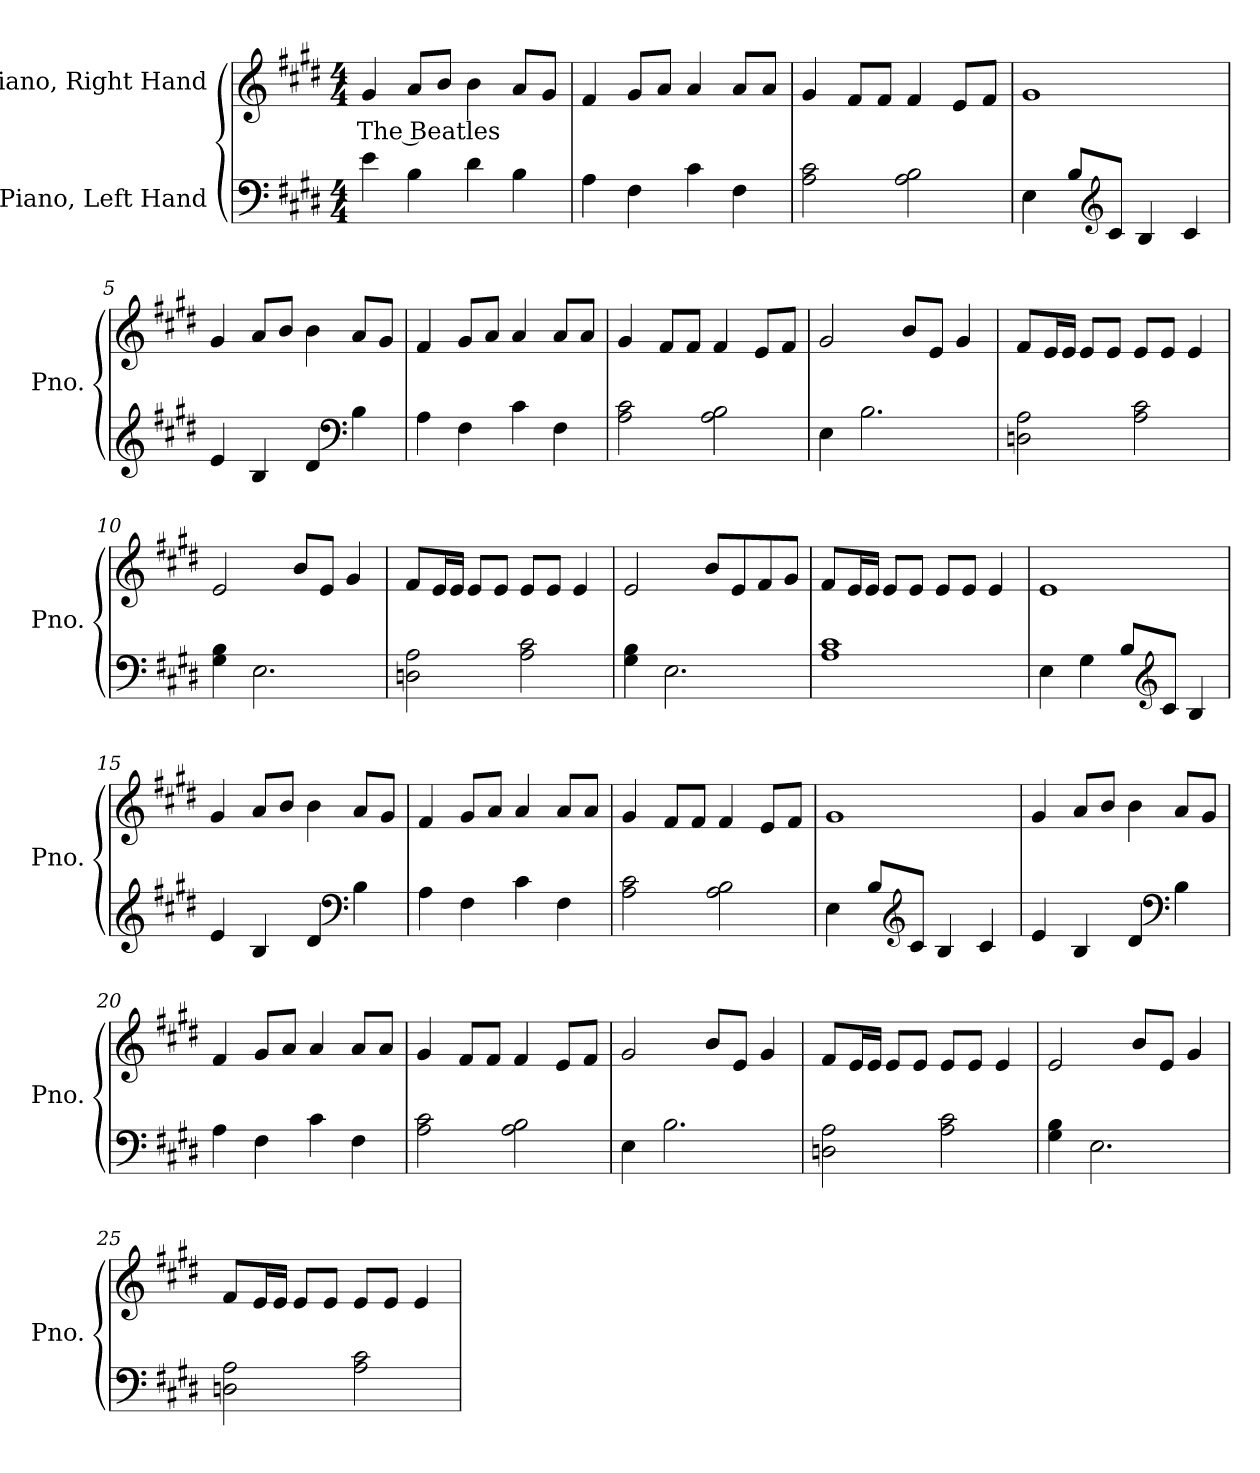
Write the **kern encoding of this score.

**kern	**kern	**text
*part2	*part1	*part1
*staff2	*staff1	*staff1
*I"Piano, Left Hand	*I"Piano, Right Hand	*
*I'Pno.	*I'Pno.	*
*clefF4	*clefG2	*
*k[f#c#g#d#]	*k[f#c#g#d#]	*
*M4/4	*M4/4	*
*MM115	*MM115	*
=1	=1	=1
!	!	!LO:LY:b
4e\	4g#/	The Beatles
4B\	8a/L	.
.	8b/J	.
4d#\	4b\	.
4B\	8a/L	.
.	8g#/J	.
=2	=2	=2
4A\	4f#/	.
4F#\	8g#/L	.
.	8a/J	.
4c#\	4a/	.
4F#\	8a/L	.
.	8a/J	.
=3	=3	=3
2A\ 2c#\	4g#/	.
.	8f#/L	.
.	8f#/J	.
2A\ 2B\	4f#/	.
.	8e/L	.
.	8f#/J	.
=4	=4	=4
4E\	1g#	.
8B/L	.	.
*clefG2	*	*
8c#/J	.	.
4B/	.	.
4c#/	.	.
!!LO:LB:g=z
=5	=5	=5
4e/	4g#/	.
4B/	8a/L	.
.	8b/J	.
4d#/	4b\	.
*clefF4	*	*
4B\	8a/L	.
.	8g#/J	.
=6	=6	=6
4A\	4f#/	.
4F#\	8g#/L	.
.	8a/J	.
4c#\	4a/	.
4F#\	8a/L	.
.	8a/J	.
=7	=7	=7
2A\ 2c#\	4g#/	.
.	8f#/L	.
.	8f#/J	.
2A\ 2B\	4f#/	.
.	8e/L	.
.	8f#/J	.
=8	=8	=8
4E\	2g#/	.
2.B\	.	.
.	8b/L	.
.	8e/J	.
.	4g#/	.
=9	=9	=9
2Dn\ 2A\	8f#/L	.
.	16e/L	.
.	16e/JJ	.
.	8e/L	.
.	8e/J	.
2A\ 2c#\	8e/L	.
.	8e/J	.
.	4e/	.
=10	=10	=10
4G#\ 4B\	2e/	.
2.E\	.	.
.	8b/L	.
.	8e/J	.
.	4g#/	.
!!LO:LB:g=z
=11	=11	=11
2Dn\ 2A\	8f#/L	.
.	16e/L	.
.	16e/JJ	.
.	8e/L	.
.	8e/J	.
2A\ 2c#\	8e/L	.
.	8e/J	.
.	4e/	.
=12	=12	=12
4G#\ 4B\	2e/	.
2.E\	.	.
.	8b/L	.
.	8e/	.
.	8f#/	.
.	8g#/J	.
=13	=13	=13
1A 1c#	8f#/L	.
.	16e/L	.
.	16e/JJ	.
.	8e/L	.
.	8e/J	.
.	8e/L	.
.	8e/J	.
.	4e/	.
=14	=14	=14
4E\	1e	.
4G#\	.	.
8B/L	.	.
*clefG2	*	*
8c#/J	.	.
4B/	.	.
=15	=15	=15
4e/	4g#/	.
4B/	8a/L	.
.	8b/J	.
4d#/	4b\	.
*clefF4	*	*
4B\	8a/L	.
.	8g#/J	.
!!LO:LB:g=z
=16	=16	=16
4A\	4f#/	.
4F#\	8g#/L	.
.	8a/J	.
4c#\	4a/	.
4F#\	8a/L	.
.	8a/J	.
=17	=17	=17
2A\ 2c#\	4g#/	.
.	8f#/L	.
.	8f#/J	.
2A\ 2B\	4f#/	.
.	8e/L	.
.	8f#/J	.
=18	=18	=18
4E\	1g#	.
8B/L	.	.
*clefG2	*	*
8c#/J	.	.
4B/	.	.
4c#/	.	.
=19	=19	=19
4e/	4g#/	.
4B/	8a/L	.
.	8b/J	.
4d#/	4b\	.
*clefF4	*	*
4B\	8a/L	.
.	8g#/J	.
=20	=20	=20
4A\	4f#/	.
4F#\	8g#/L	.
.	8a/J	.
4c#\	4a/	.
4F#\	8a/L	.
.	8a/J	.
!!LO:LB:g=z
=21	=21	=21
2A\ 2c#\	4g#/	.
.	8f#/L	.
.	8f#/J	.
2A\ 2B\	4f#/	.
.	8e/L	.
.	8f#/J	.
=22	=22	=22
4E\	2g#/	.
2.B\	.	.
.	8b/L	.
.	8e/J	.
.	4g#/	.
=23	=23	=23
2Dn\ 2A\	8f#/L	.
.	16e/L	.
.	16e/JJ	.
.	8e/L	.
.	8e/J	.
2A\ 2c#\	8e/L	.
.	8e/J	.
.	4e/	.
=24	=24	=24
4G#\ 4B\	2e/	.
2.E\	.	.
.	8b/L	.
.	8e/J	.
.	4g#/	.
=25	=25	=25
2Dn\ 2A\	8f#/L	.
.	16e/L	.
.	16e/JJ	.
.	8e/L	.
.	8e/J	.
2A\ 2c#\	8e/L	.
.	8e/J	.
.	4e/	.
=	=	=
*-	*-	*-
